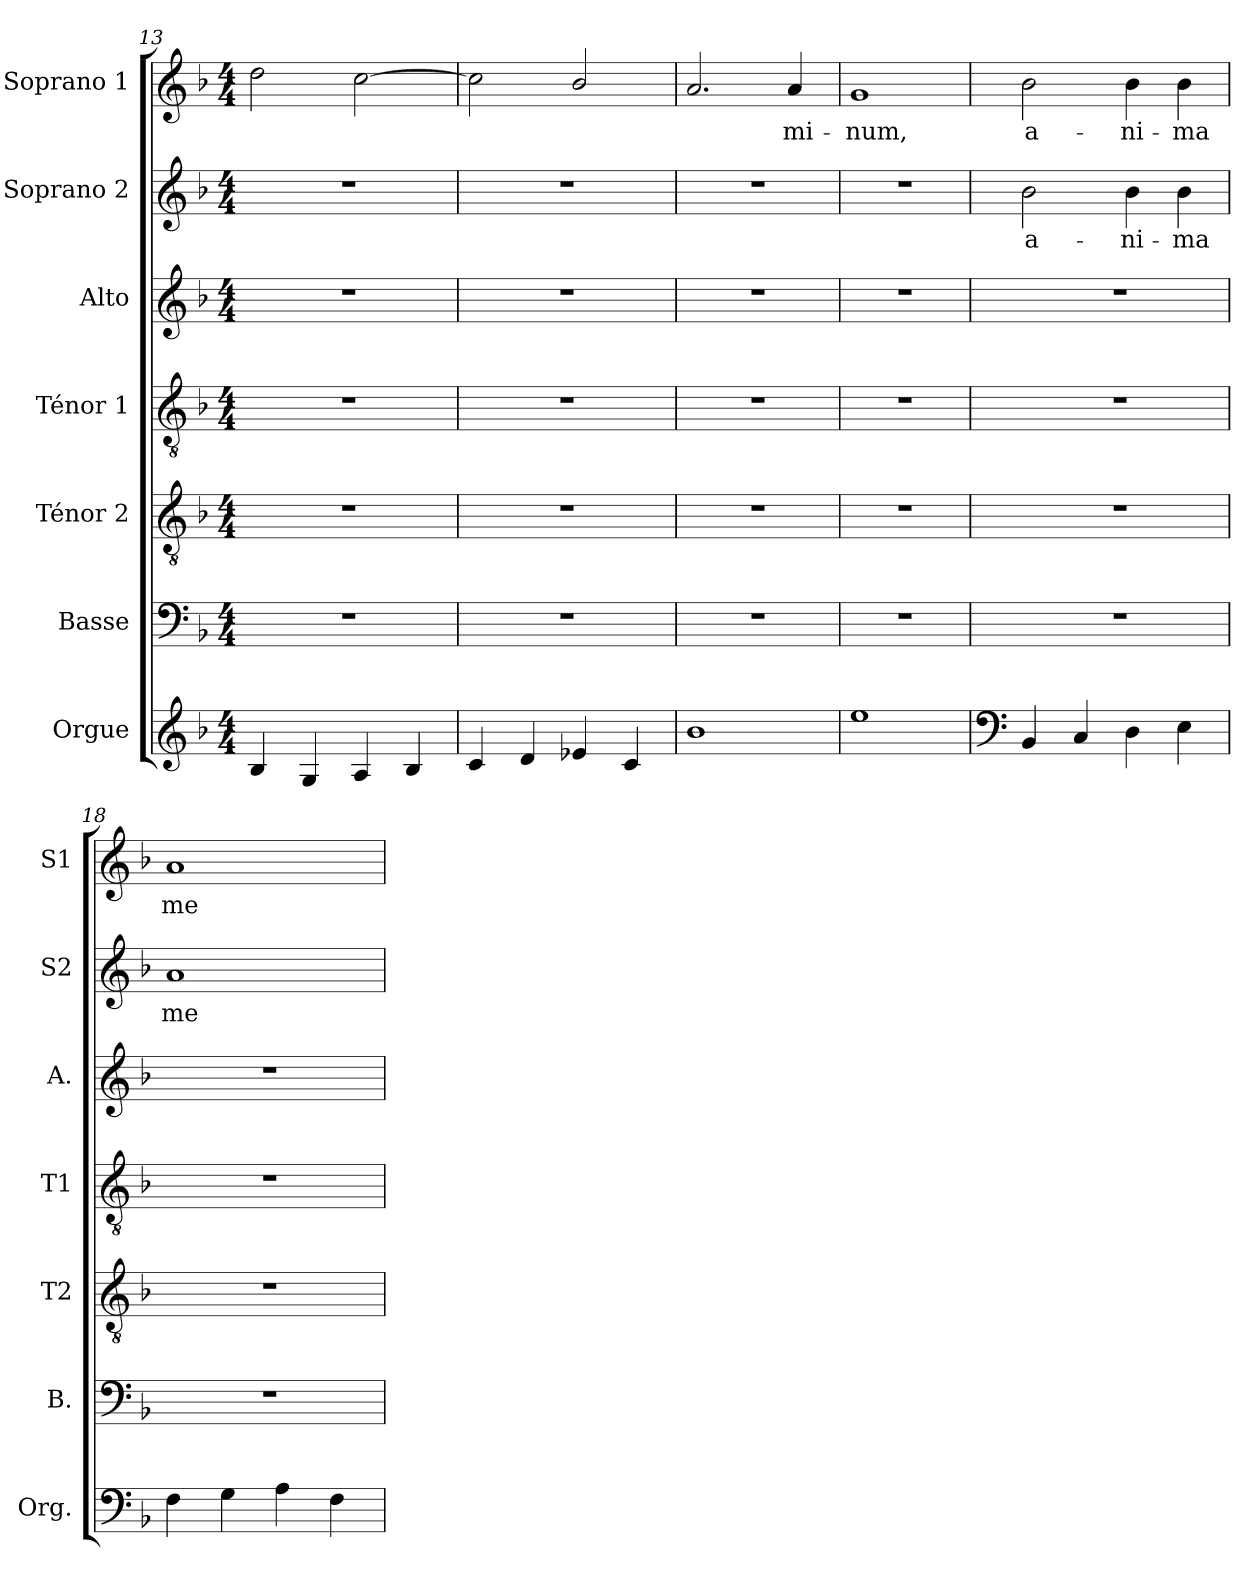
**kern	**kern	**kern	**kern	**kern	**kern	**text	**kern	**text
*part7	*part6	*part5	*part4	*part3	*part2	*part2	*part1	*part1
*staff7	*staff6	*staff5	*staff4	*staff3	*staff2	*staff2	*staff1	*staff1
*I"Orgue	*I"Basse	*I"Ténor 2	*I"Ténor 1	*I"Alto	*I"Soprano 2	*	*I"Soprano 1	*
*I'Org.	*I'B.	*I'T2	*I'T1	*I'A.	*I'S2	*	*I'S1	*
*clefG2	*clefF4	*clefGv2	*clefGv2	*clefG2	*clefG2	*	*clefG2	*
*k[b-]	*k[b-]	*k[b-]	*k[b-]	*k[b-]	*k[b-]	*	*k[b-]	*
*M4/4	*M4/4	*M4/4	*M4/4	*M4/4	*M4/4	*	*M4/4	*
=13	=13	=13	=13	=13	=13	=13	=13	=13
4B-/	1r	1r	1r	1r	1r	.	2dd\	.
4G/	.	.	.	.	.	.	.	.
4A/	.	.	.	.	.	.	[2cc\	.
4B-/	.	.	.	.	.	.	.	.
=14	=14	=14	=14	=14	=14	=14	=14	=14
4c/	1r	1r	1r	1r	1r	.	2cc\]	.
4d/	.	.	.	.	.	.	.	.
4e-X/	.	.	.	.	.	.	2b-/	.
4c/	.	.	.	.	.	.	.	.
=15	=15	=15	=15	=15	=15	=15	=15	=15
1b-	1r	1r	1r	1r	1r	.	2.a/	.
!	!	!	!	!	!	!	!	!LO:LY:b
.	.	.	.	.	.	.	4a/	-mi-
=16	=16	=16	=16	=16	=16	=16	=16	=16
!	!	!	!	!	!	!	!	!LO:LY:b
1ee	1r	1r	1r	1r	1r	.	1g	-num,
=17	=17	=17	=17	=17	=17	=17	=17	=17
*clefF4	*	*	*	*	*	*	*	*
!	!	!	!	!	!	!LO:LY:b	!	!LO:LY:b
4BB-/	1r	1r	1r	1r	2b-\	a-	2b-\	a-
4C/	.	.	.	.	.	.	.	.
!	!	!	!	!	!	!LO:LY:b	!	!LO:LY:b
4D\	.	.	.	.	4b-\	-ni-	4b-\	-ni-
!	!	!	!	!	!	!LO:LY:b	!	!LO:LY:b
4E\	.	.	.	.	4b-\	-ma	4b-\	-ma
=18	=18	=18	=18	=18	=18	=18	=18	=18
!	!	!	!	!	!	!LO:LY:b	!	!LO:LY:b
4F\	1r	1r	1r	1r	1a	me-	1a	me-
4G\	.	.	.	.	.	.	.	.
4A\	.	.	.	.	.	.	.	.
4F\	.	.	.	.	.	.	.	.
=	=	=	=	=	=	=	=	=
*-	*-	*-	*-	*-	*-	*-	*-	*-
